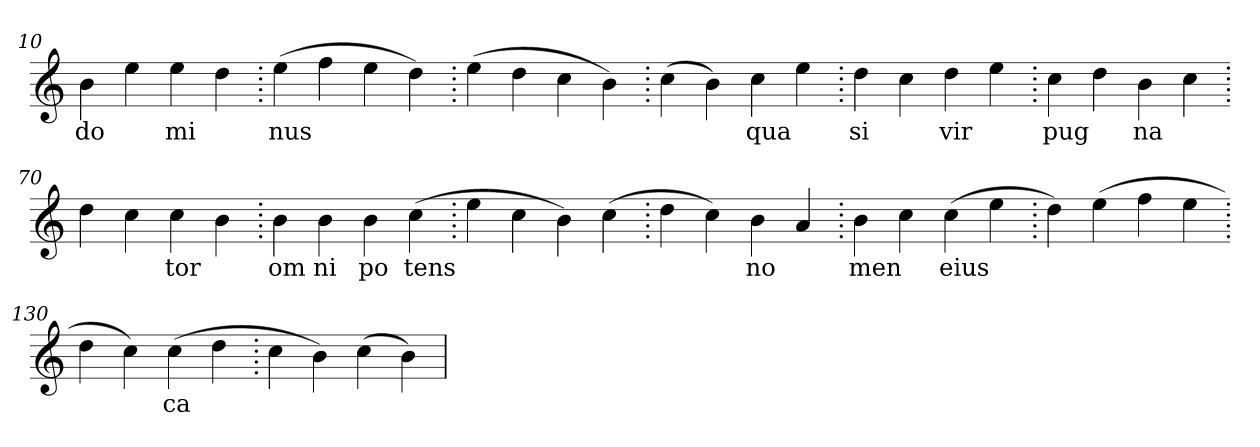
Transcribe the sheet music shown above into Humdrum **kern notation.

**kern	**text
*part1	*part1
*staff1	*staff1
*clefG2	*
=10.	=10.
4b	do
4ee	.
4ee	mi
4dd	.
=20.	=20.
(>4ee	nus
4ff	.
4ee	.
4dd)	.
=30.	=30.
(>4ee	.
4dd	.
4cc	.
4b)	.
=40.	=40.
(>4cc	.
4b)	.
4cc	qua
4ee	.
=50.	=50.
4dd	si
4cc	.
4dd	vir
4ee	.
=60.	=60.
4cc	pug
4dd	.
4b	na
4cc	.
=70.	=70.
4dd	.
4cc	.
4cc	tor
4b	.
=80.	=80.
4b	om
4b	ni
4b	po
(>4cc	tens
=90.	=90.
4ee	.
4cc	.
4b)	.
(>4cc	.
=100.	=100.
4dd	.
4cc)	.
4b	no
4a	.
=110.	=110.
4b	men
4cc	.
(>4cc	eius
4ee	.
=120.	=120.
4dd)	.
(>4ee	.
4ff	.
4ee	.
=130.	=130.
4dd	.
4cc)	.
(>4cc	ca
4dd	.
=140.	=140.
4cc	.
4b)	.
(>4cc	.
4b)	.
=	=
*-	*-
